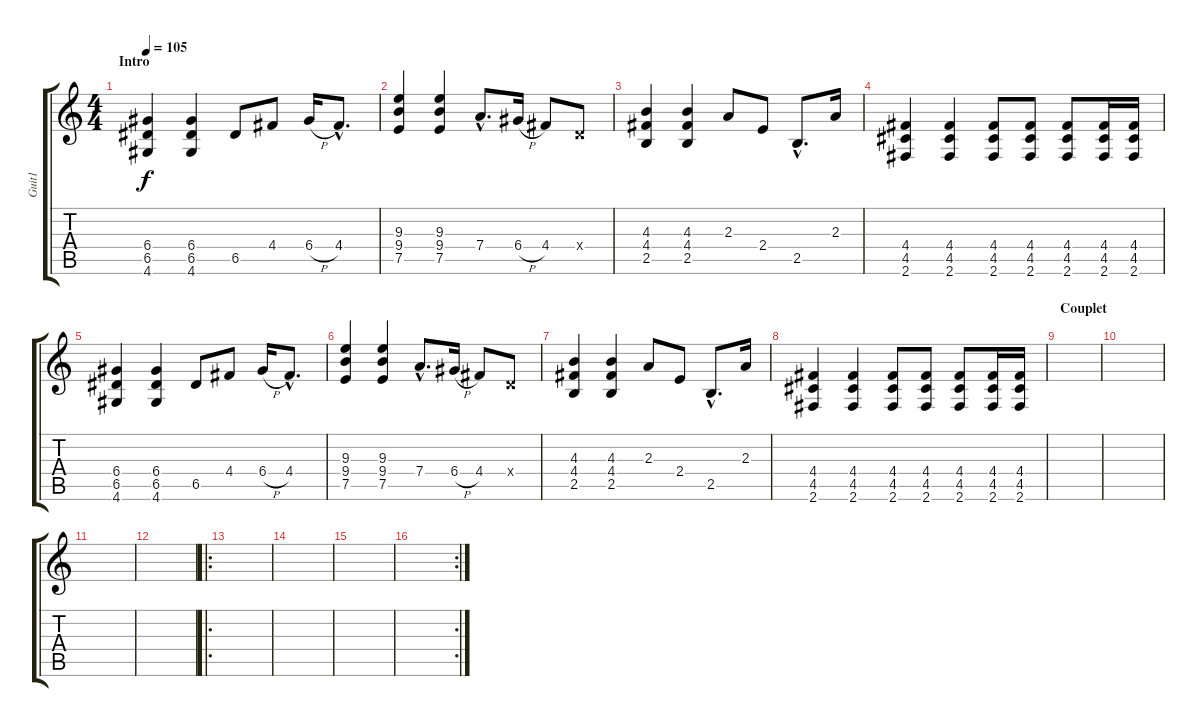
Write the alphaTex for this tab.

\track ("Guit1" "Guit1") {instrument distortionguitar}
\staff {score tabs}
\tuning (E4 B3 G3 D3 A2 E2) {hide}
\ts (4 4)
\section ("" "Intro")
\tempo 105
\clef g2
\ks c
(6.4 6.5 4.6).4{dy f instrument distortionguitar} (6.4 6.5 4.6).4 6.5.8 4.4.8 6.4{h}.16 4.4{hac}.8{d} |
(9.3 9.4 7.5).4 (9.3 9.4 7.5).4 7.4{hac}.8{d} 6.4{h}.16 4.4.8 0.4{x}.8 |
(4.3 4.4 2.5).4 (4.3 4.4 2.5).4 2.3.8 2.4.8 2.5{hac}.8{d} 2.3.16 |
(4.4 4.5 2.6).4 (4.4 4.5 2.6).4 (4.4 4.5 2.6).8 (4.4 4.5 2.6).8 (4.4 4.5 2.6).8 (4.4 4.5 2.6).16 (4.4 4.5 2.6).16 |
(6.4 6.5 4.6).4 (6.4 6.5 4.6).4 6.5.8 4.4.8 6.4{h}.16 4.4{hac}.8{d} |
(9.3 9.4 7.5).4 (9.3 9.4 7.5).4 7.4{hac}.8{d} 6.4{h}.16 4.4.8 0.4{x}.8 |
(4.3 4.4 2.5).4 (4.3 4.4 2.5).4 2.3.8 2.4.8 2.5{hac}.8{d} 2.3.16 |
(4.4 4.5 2.6).4 (4.4 4.5 2.6).4 (4.4 4.5 2.6).8 (4.4 4.5 2.6).8 (4.4 4.5 2.6).8 (4.4 4.5 2.6).16 (4.4 4.5 2.6).16 |
\section ("" "Couplet")
|
|
|
|
\ro
|
|
|
\rc 2
